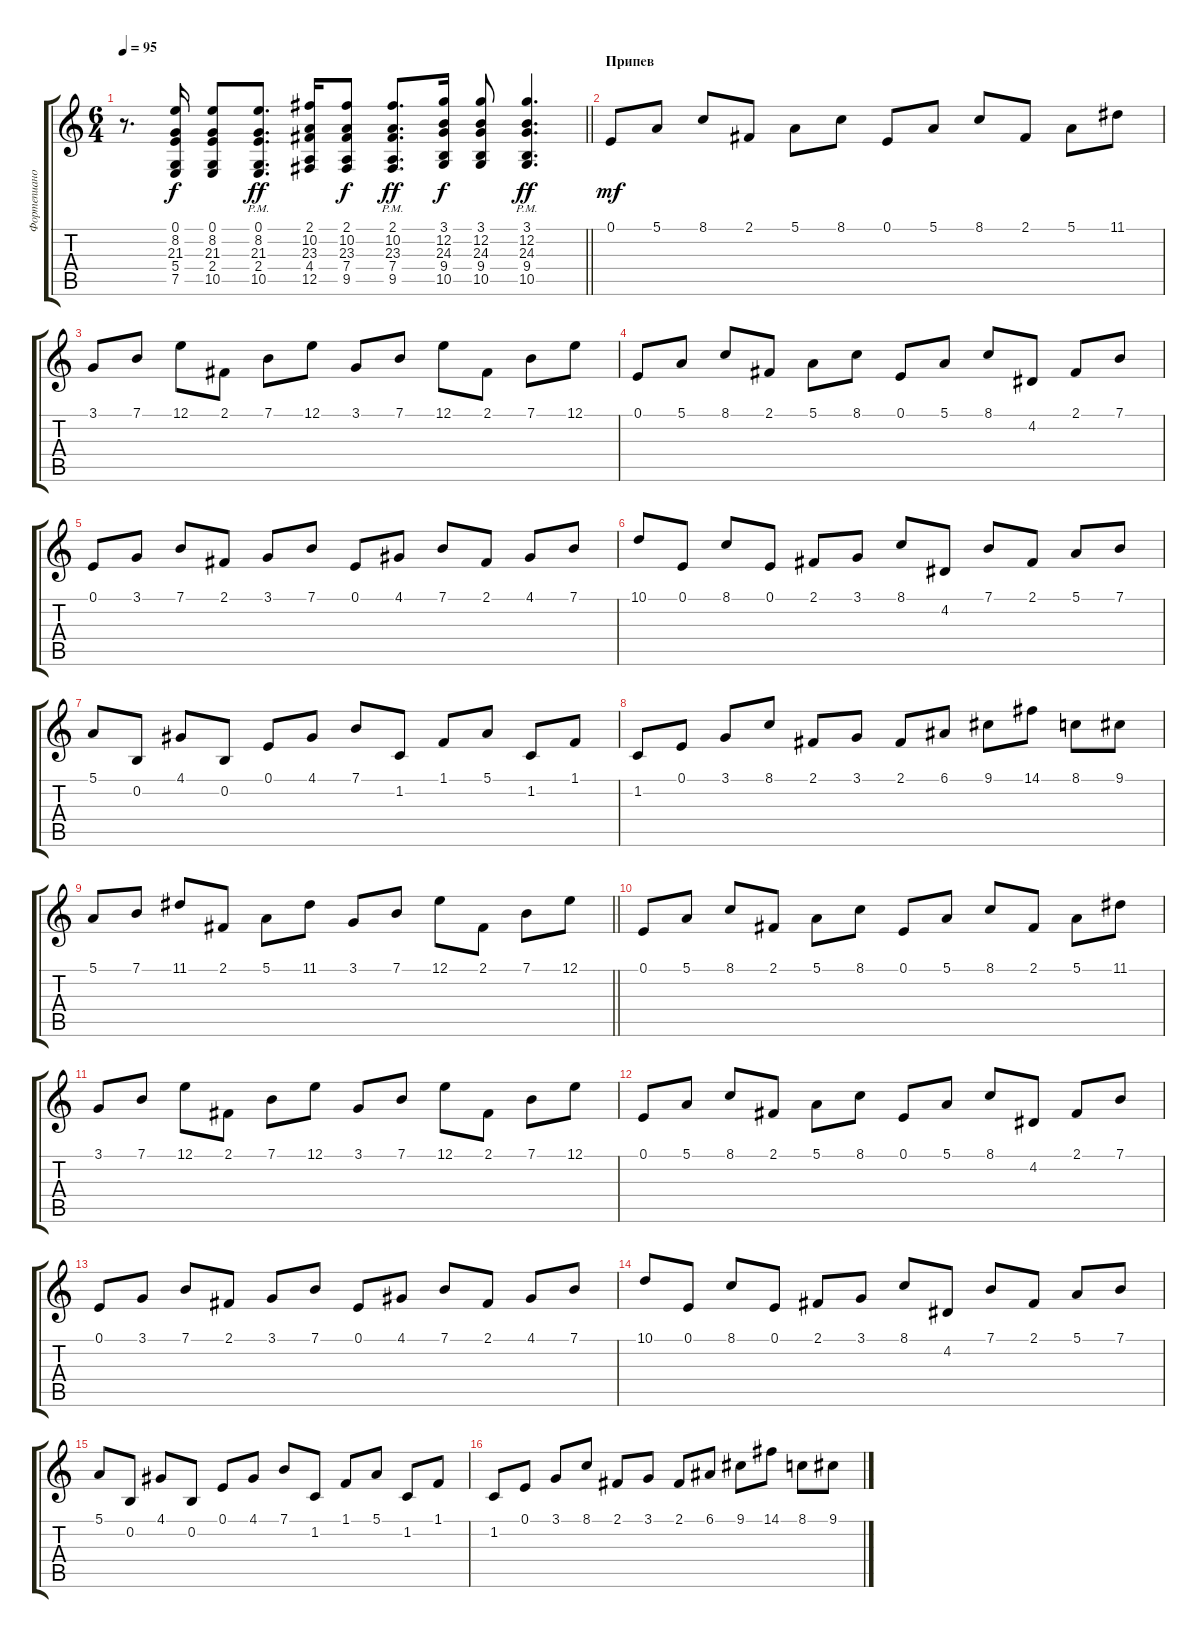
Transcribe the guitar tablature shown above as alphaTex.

\track ("Фортепиано" "Фортепиано") {instrument brightacousticpiano}
\staff {score tabs}
\tuning (E4 B3 G3 D3 A2 E2) {hide}
\ts (6 4)
\tempo 95
\clef g2
\barLineRight lightlight
\ks c
r.8{d dy ff} (0.1 8.2 21.3 5.4 7.5).16{dy f} (0.1 8.2 21.3 2.4 10.5).8 (0.1{pm} 8.2{pm} 21.3{pm} 2.4{pm} 10.5{pm}).8{d dy ff} (2.1 10.2 23.3 4.4 12.5).16 (2.1 10.2 23.3 7.4 9.5).8{dy f} (2.1{pm} 10.2{pm} 23.3{pm} 7.4{pm} 9.5{pm}).8{d dy ff} (3.1 12.2 24.3 9.4 10.5).16{dy f} (3.1 12.2 24.3 9.4 10.5).8 (3.1{pm} 12.2{pm} 24.3{pm} 9.4{pm} 10.5{pm}).4{d dy ff} |
\section ("" "Припев")
0.1.8{dy mf} 5.1.8 8.1.8 2.1.8 5.1.8 8.1.8 0.1.8 5.1.8 8.1.8 2.1.8 5.1.8 11.1.8 |
3.1.8 7.1.8 12.1.8 2.1.8 7.1.8 12.1.8 3.1.8 7.1.8 12.1.8 2.1.8 7.1.8 12.1.8 |
0.1.8 5.1.8 8.1.8 2.1.8 5.1.8 8.1.8 0.1.8 5.1.8 8.1.8 4.2.8 2.1.8 7.1.8 |
0.1.8 3.1.8 7.1.8 2.1.8 3.1.8 7.1.8 0.1.8 4.1.8 7.1.8 2.1.8 4.1.8 7.1.8 |
10.1.8 0.1.8 8.1.8 0.1.8 2.1.8 3.1.8 8.1.8 4.2.8 7.1.8 2.1.8 5.1.8 7.1.8 |
5.1.8 0.2.8 4.1.8 0.2.8 0.1.8 4.1.8 7.1.8 1.2.8 1.1.8 5.1.8 1.2.8 1.1.8 |
1.2.8 0.1.8 3.1.8 8.1.8 2.1.8 3.1.8 2.1.8 6.1.8 9.1.8 14.1.8 8.1.8 9.1.8 |
\barLineRight lightlight
5.1.8 7.1.8 11.1.8 2.1.8 5.1.8 11.1.8 3.1.8 7.1.8 12.1.8 2.1.8 7.1.8 12.1.8 |
0.1.8 5.1.8 8.1.8 2.1.8 5.1.8 8.1.8 0.1.8 5.1.8 8.1.8 2.1.8 5.1.8 11.1.8 |
3.1.8 7.1.8 12.1.8 2.1.8 7.1.8 12.1.8 3.1.8 7.1.8 12.1.8 2.1.8 7.1.8 12.1.8 |
0.1.8 5.1.8 8.1.8 2.1.8 5.1.8 8.1.8 0.1.8 5.1.8 8.1.8 4.2.8 2.1.8 7.1.8 |
0.1.8 3.1.8 7.1.8 2.1.8 3.1.8 7.1.8 0.1.8 4.1.8 7.1.8 2.1.8 4.1.8 7.1.8 |
10.1.8 0.1.8 8.1.8 0.1.8 2.1.8 3.1.8 8.1.8 4.2.8 7.1.8 2.1.8 5.1.8 7.1.8 |
5.1.8 0.2.8 4.1.8 0.2.8 0.1.8 4.1.8 7.1.8 1.2.8 1.1.8 5.1.8 1.2.8 1.1.8 |
1.2.8 0.1.8 3.1.8 8.1.8 2.1.8 3.1.8 2.1.8 6.1.8 9.1.8 14.1.8 8.1.8 9.1.8
